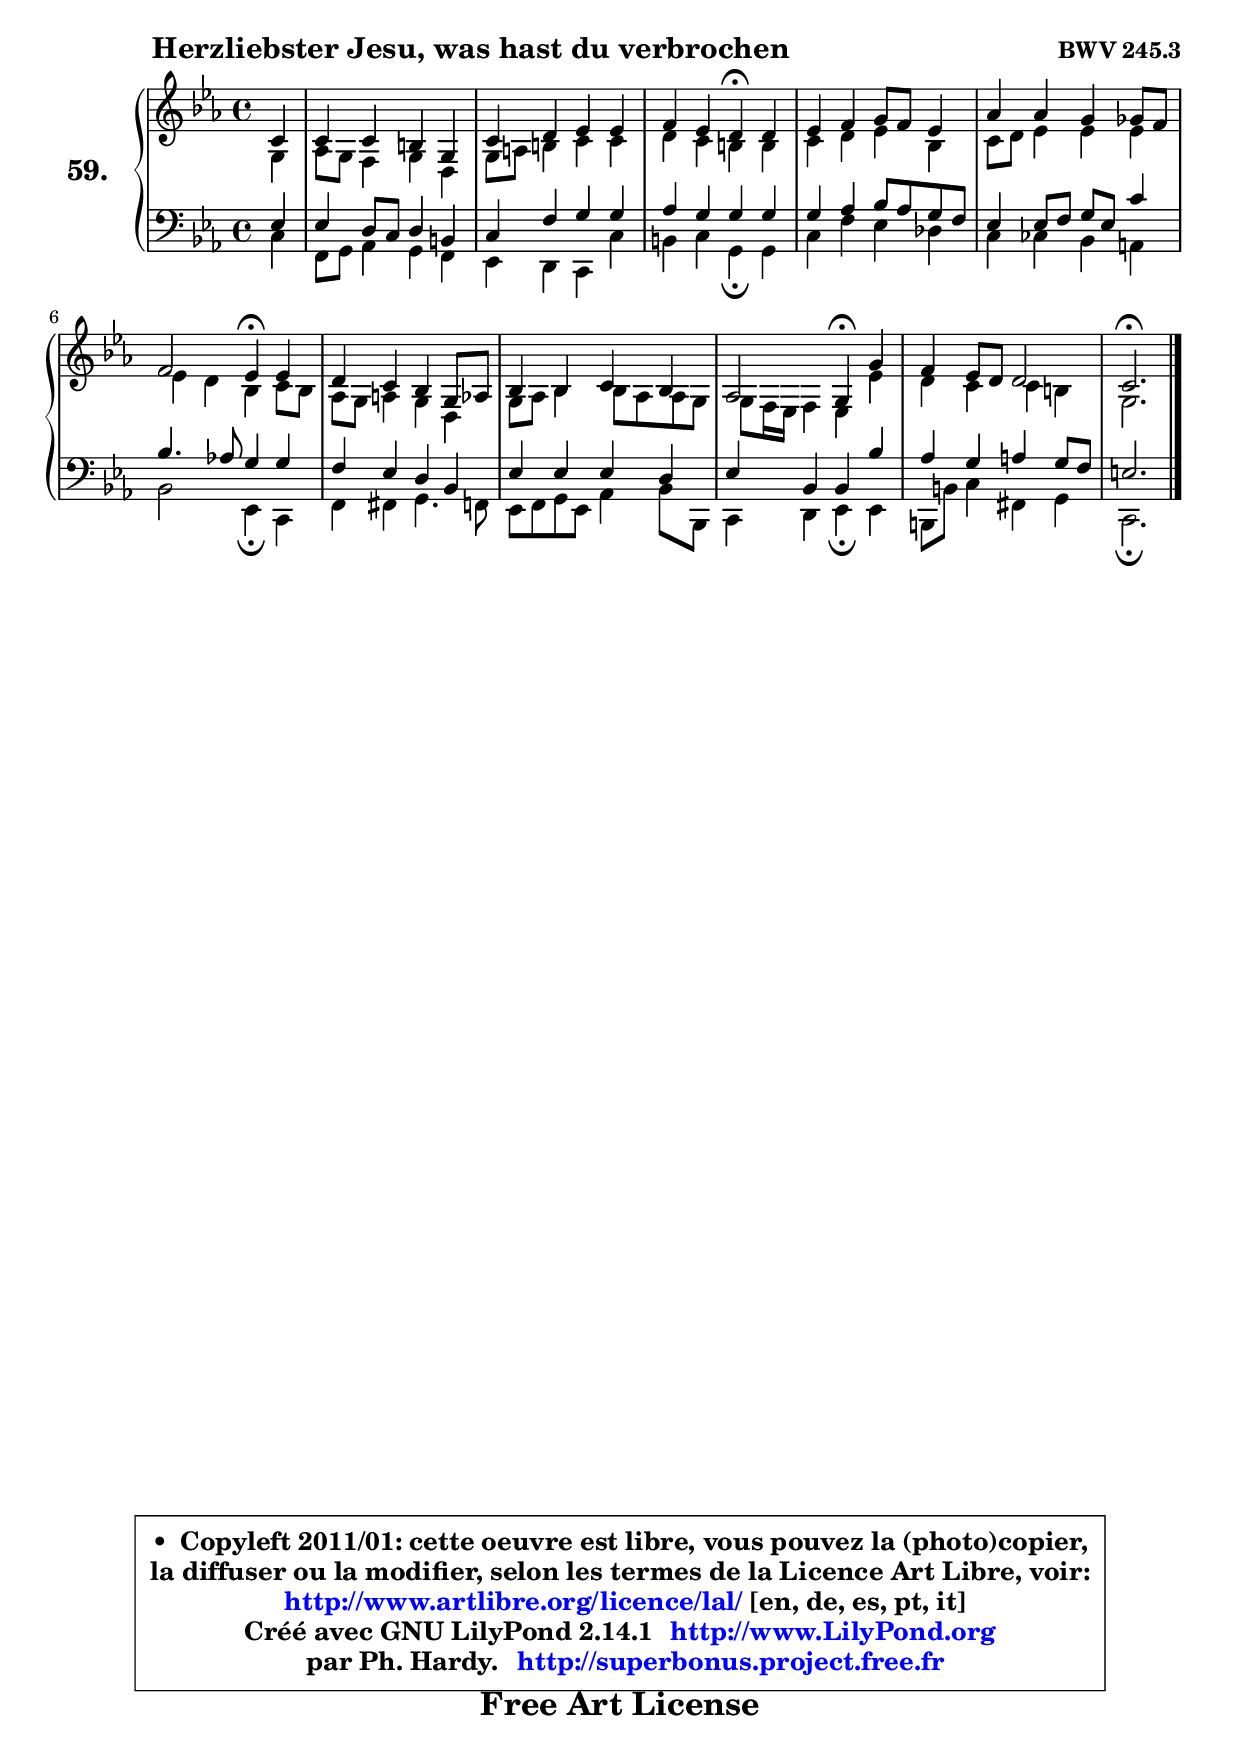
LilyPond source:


\version "2.14.1"

    \paper {
%	system-system-spacing #'padding = #0.1
%	score-system-spacing #'padding = #0.1
%	ragged-bottom = ##f
%	ragged-last-bottom = ##f
	}

    \header {
      opus = \markup { \bold "BWV 245.3" }
      piece = \markup { \hspace #9 \fontsize #2 \bold "Herzliebster Jesu, was hast du verbrochen" }
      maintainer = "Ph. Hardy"
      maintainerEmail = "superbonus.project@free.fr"
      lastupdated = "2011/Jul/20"
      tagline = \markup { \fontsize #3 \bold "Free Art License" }
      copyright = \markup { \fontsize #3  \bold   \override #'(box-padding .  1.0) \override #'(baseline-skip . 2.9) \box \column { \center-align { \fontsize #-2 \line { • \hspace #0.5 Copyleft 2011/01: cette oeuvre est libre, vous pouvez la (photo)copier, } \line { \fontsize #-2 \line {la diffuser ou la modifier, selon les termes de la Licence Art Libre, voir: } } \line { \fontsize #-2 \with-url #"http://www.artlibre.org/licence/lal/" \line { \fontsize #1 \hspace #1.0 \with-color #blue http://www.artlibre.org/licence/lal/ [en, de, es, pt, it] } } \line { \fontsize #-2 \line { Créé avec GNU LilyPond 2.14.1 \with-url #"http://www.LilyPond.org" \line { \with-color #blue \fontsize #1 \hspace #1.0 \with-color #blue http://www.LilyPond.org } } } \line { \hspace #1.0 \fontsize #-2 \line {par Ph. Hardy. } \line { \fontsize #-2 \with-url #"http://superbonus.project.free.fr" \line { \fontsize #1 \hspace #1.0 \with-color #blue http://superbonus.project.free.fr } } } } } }

	  }

  guidemidi = {
        r4 |
        R1 |
        R1 |
        r2 \tempo 4 = 30 r4 \tempo 4 = 78 r4 |
        R1 |
        R1 |
        r2 \tempo 4 = 30 r4 \tempo 4 = 78 r4 |
        R1 |
        R1 |
        r2 \tempo 4 = 30 r4 \tempo 4 = 78 r4 |
        R1 |
        \tempo 4 = 40 r2. 
	}

  upper = {
\displayLilyMusic \transpose g c {
	\time 4/4
	\key g \minor
	\clef treble
	\partial 4
	\voiceOne
	<< { 
	% SOPRANO
	\set Voice.midiInstrument = "acoustic grand"
	\relative c'' {
        g4 |
        g4 g fis d |
        g4 a bes bes |
        c4 bes a\fermata a |
        bes4 c d8 c bes4 |
        es4 es d des8 c |
        c2 bes4\fermata bes4 |
        a4 g f d8 es |
        f4 f g f |
        es2 d4\fermata d' |
        c4 bes8 a a2 |
        g2.\fermata
        \bar "|."
	} % fin de relative
	}

	\context Voice="1" { \voiceTwo 
	% ALTO
	\set Voice.midiInstrument = "acoustic grand"
	\relative c' {
        d4 |
        es8 d c4 d a |
        d8 e fis4 g g |
        a4 g fis fis |
        g4 a bes f |
        g8 a bes4 bes bes |
        bes4 a f g8 f |
        es8 d e4 d a |
        d8 es f4 f8 es es d |
        d8 c16 bes c4 bes bes' |
        a4 g g fis |
        d2.
        \bar "|."
	} % fin de relative
	\oneVoice
	} >>
}
	}

    lower = {
\transpose g c {
	\time 4/4
	\key g \minor
	\clef bass
	\partial 4
	\voiceOne
	<< { 
	% TENOR
	\set Voice.midiInstrument = "acoustic grand"
	\relative c' {
        bes4 |
        bes4 a8 g a4 fis |
        g4 c d d |
        es4 d d d |
        d4 es f8 es d c |
        bes4 bes8 c d bes g'4 |
        f4. es!8 d4 d |
        c4 bes a f |
        bes4 bes bes a |
        bes4 f f f' |
        es4 d e d8 c |
        b2.
        \bar "|."
	} % fin de relative
	}
	\context Voice="1" { \voiceTwo 
	% BASS
	\set Voice.midiInstrument = "acoustic grand"
	\relative c' {
        g4 |
        c,8 d es4 d c |
        bes4 a g g' |
        fis4 g d\fermata d |
        g4 c bes aes |
        g4 ges f e |
        f2 bes,4\fermata g |
        c4 cis d4. c8 |
        bes8 c d bes es4 f8 f, |
        g4 a bes\fermata bes |
        fis8 fis'8 g4 cis, d |
        g,2.\fermata
        \bar "|."
	} % fin de relative
	\oneVoice
	} >>
}
	}


    \score { 

	\new PianoStaff <<
	\set PianoStaff.instrumentName = \markup { \bold \huge "59." }
	\new Staff = "upper" \upper
	\new Staff = "lower" \lower
	>>

    \layout {
%	ragged-last = ##f
	   }

         } % fin de score

  \score {
    \unfoldRepeats { << \guidemidi \upper \lower >> }
    \midi {
    \context {
     \Staff
      \remove "Staff_performer"
               }

     \context {
      \Voice
       \consists "Staff_performer"
                }

     \context { 
      \Score
      tempoWholesPerMinute = #(ly:make-moment 78 4)
		}
	    }
	}


